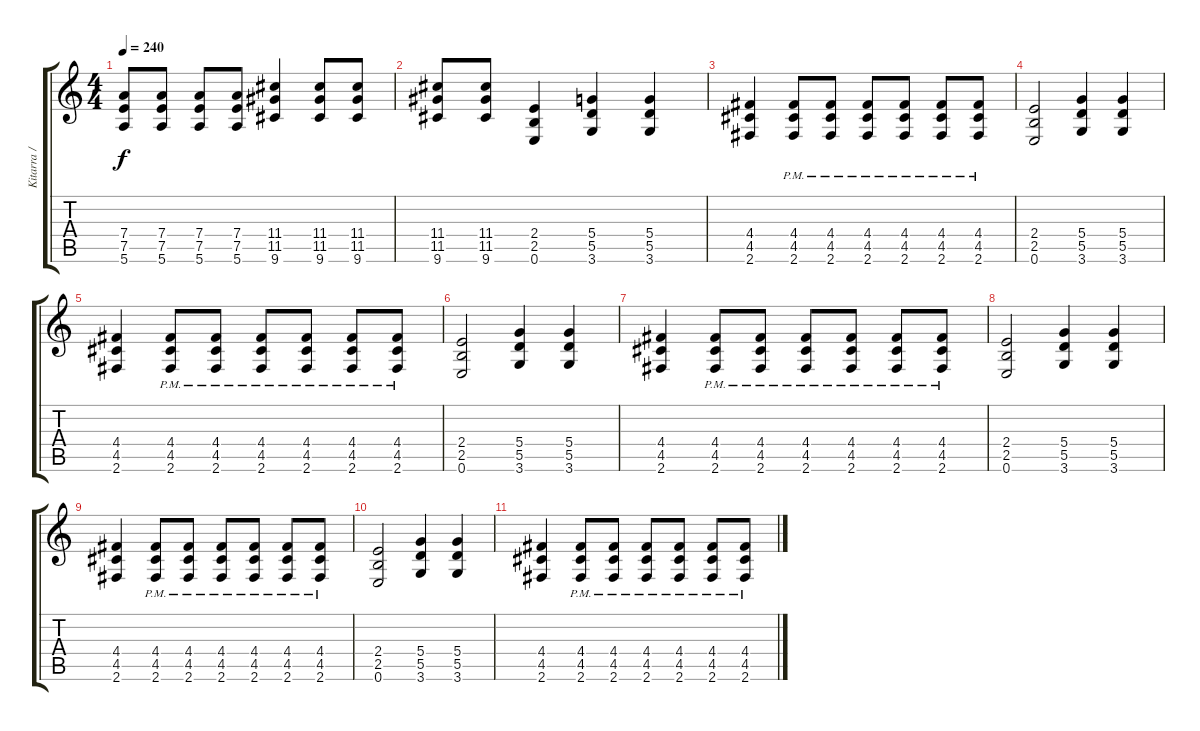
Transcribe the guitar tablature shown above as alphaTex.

\track ("Kitarra / Guitarra" "Kitarra / ") {instrument distortionguitar}
\staff {score tabs}
\tuning (E4 B3 G3 D3 A2 E2) {hide}
\ts (4 4)
\tempo 240
\clef g2
\ks c
(7.4 7.5 5.6).8{dy f} (7.4 7.5 5.6).8 (7.4 7.5 5.6).8 (7.4 7.5 5.6).8 (11.4 11.5 9.6).4 (11.4 11.5 9.6).8 (11.4 11.5 9.6).8 |
(11.4 11.5 9.6).8 (11.4 11.5 9.6).8 (2.4 2.5 0.6).4 (5.4 5.5 3.6).4 (5.4 5.5 3.6).4 |
(4.4 4.5 2.6).4 (4.4 4.5{pm} 2.6).8 (4.4 4.5{pm} 2.6).8 (4.4 4.5{pm} 2.6).8 (4.4 4.5{pm} 2.6).8 (4.4 4.5 2.6{pm}).8 (4.4 4.5 2.6{pm}).8 |
(2.4 2.5 0.6).2 (5.4 5.5 3.6).4 (5.4 5.5 3.6).4 |
(4.4 4.5 2.6).4 (4.4 4.5{pm} 2.6).8 (4.4 4.5{pm} 2.6).8 (4.4 4.5{pm} 2.6).8 (4.4 4.5{pm} 2.6).8 (4.4 4.5 2.6{pm}).8 (4.4 4.5 2.6{pm}).8 |
(2.4 2.5 0.6).2 (5.4 5.5 3.6).4 (5.4 5.5 3.6).4 |
(4.4 4.5 2.6).4 (4.4 4.5{pm} 2.6).8 (4.4 4.5{pm} 2.6).8 (4.4 4.5{pm} 2.6).8 (4.4 4.5{pm} 2.6).8 (4.4 4.5 2.6{pm}).8 (4.4 4.5 2.6{pm}).8 |
(2.4 2.5 0.6).2 (5.4 5.5 3.6).4 (5.4 5.5 3.6).4 |
(4.4 4.5 2.6).4 (4.4 4.5{pm} 2.6).8 (4.4 4.5{pm} 2.6).8 (4.4 4.5{pm} 2.6).8 (4.4 4.5{pm} 2.6).8 (4.4 4.5{pm} 2.6).8 (4.4 4.5{pm} 2.6).8 |
(2.4 2.5 0.6).2 (5.4 5.5 3.6).4 (5.4 5.5 3.6).4 |
(4.4 4.5 2.6).4 (4.4{pm} 4.5 2.6).8 (4.4{pm} 4.5 2.6).8 (4.4{pm} 4.5 2.6).8 (4.4{pm} 4.5 2.6).8 (4.4{pm} 4.5 2.6).8 (4.4{pm} 4.5 2.6).8
